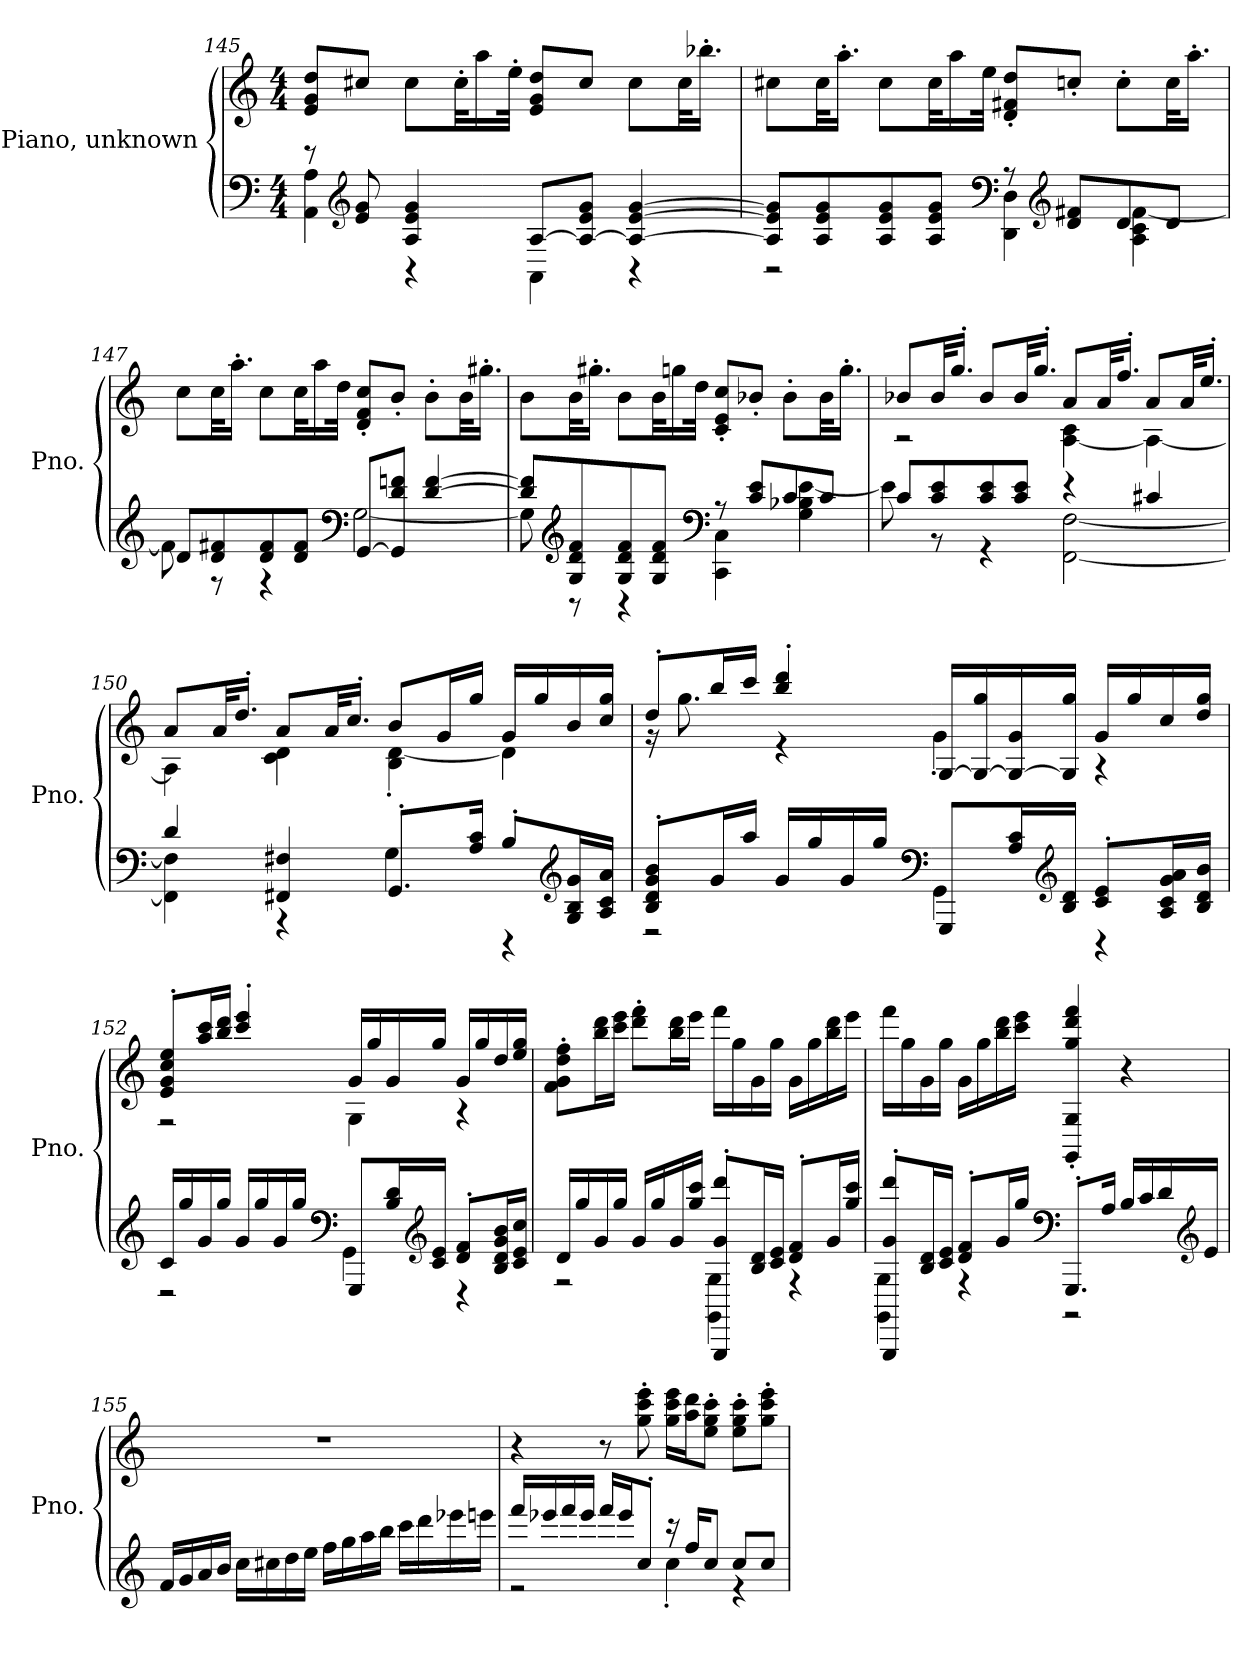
**kern	**kern
*part1	*part1
*staff2	*staff1
*I"Piano, unknown	*
*I'Pno.	*
!!LO:LB:g=z
*clefF4	*clefG2
*k[]	*k[]
*M4/4	*M4/4
=145	=145
*^	*
8r	4AA\ 4A\	8e/ 8g/ 8dd/L
*clefG2	*	*
8e/ 8g/	.	8cc#X/J
4A/ 4e/ 4g/	4r	8cc#\L
.	.	32cc#'\KL
.	.	16aa\
.	.	32ee'\JJk
[8A/L	4AA\	8e/ 8g/ 8dd/L
8A/_ 8e/ 8g/J	.	8cc#/J
4A/_ [4e/ [4g/	4r	8cc#\L
.	.	32cc#\KL
.	.	16.bb-X'\JJ
=146	=146	=146
8A/] 8e/] 8g/]L	2r	8cc#X\L
8A/ 8e/ 8g/	.	32cc#\KL
.	.	16.aa'\JJ
8A/ 8e/ 8g/	.	8cc#\L
8A/ 8e/ 8g/J	.	32cc#\KL
.	.	16aa\
.	.	32ee\JJk
*clefF4	*	*
8r	4DD\ 4D\	8d/' 8f#X/' 8dd/'L
*clefG2	*	*
8d/ 8f#X/L	.	8ccn'/J
8d/	4A\ 4c\ [4f#\	8cc'\L
8d/J	.	32cc\KL
.	.	16.aa'\JJ
!!LO:LB:g=z
=147	=147	=147
8d/L	8f#\]	8cc\L
8d/ 8f#X/	8r	32cc\KL
.	.	16.aa'\JJ
8d/ 8f#/	4r	8cc\L
8d/ 8f#/J	.	32cc\KL
.	.	16aa\
.	.	32dd\JJk
*clefF4	*	*
[8GG/L	[2G\	8d/' 8f/' 8cc/'L
8GG/] 8d/ 8fn/J	.	8b'/J
[4d/ [4f/	.	8b'\L
.	.	32b\KL
.	.	16.gg#X'\JJ
=148	=148	=148
8d/] 8f/]L	8G\]	8b\L
*clefG2	*	*
8G/ 8d/ 8f/	8r	32b\KL
.	.	16.gg#X'\JJ
8G/ 8d/ 8f/	4r	8b\L
8G/ 8d/ 8f/J	.	32b\KL
.	.	16ggn\
.	.	32dd\JJk
*clefF4	*	*
8r	4CC\ 4C\	8c/' 8e/' 8cc/'L
8c/ 8e/L	.	8b-X'/J
8c/	4G\ 4B-X\ [4e\	8b-'\L
8c/J	.	32b-\KL
.	.	16.gg'\JJ
!!LO:LB:g=z
=149	=149	=149
*	*	*^
8c/L	8e\]	8b-X/L	2r
8c/ 8e/	8r	32b-/KL	.
.	.	16.gg'/JJ	.
8c/ 8e/	4r	8b-/L	.
8c/ 8e/J	.	32b-/KL	.
.	.	16.gg'/JJ	.
4r	[2FF\ [2F\	8a/L	[4A\ 4c\
.	.	32a/KL	.
.	.	16.ff'/JJ	.
4c#X/	.	8a/L	4A\_
.	.	32a/KL	.
.	.	16.ee'/JJ	.
=150	=150	=150	=150
4d/	4FF\] 4F\]	8a/L	4A\]
.	.	32a/KL	.
.	.	16.dd'/JJ	.
4FF#X/ 4F#X/	4r	8a/L	4c\ 4d\
.	.	32a/KL	.
.	.	16.cc'/JJ	.
8.GG'/L	4G\	8b/L	4B\' [4d\'
.	.	16g/L	.
16A/ 16c/Jk	.	16gg/JJ	.
8B'/L	4r	16g/LL	4d\]
.	.	16gg/	.
*clefG2	*	*	*
16G/ 16B/ 16g/L	.	16b/	.
16A/ 16c/ 16a/JJ	.	16cc/ 16gg/JJ	.
!!LO:PB:g=z	!!
=151	=151	=151	=151
8B/' 8d/' 8g/' 8b/'L	2r	8dd'/L	16r
.	.	.	8.gg\
16g/L	.	16bb/L	.
16aa/JJ	.	16ccc/JJ	.
16g/LL	.	4bb/' 4ddd/'	4r
16gg/	.	.	.
16g/	.	.	.
16gg/JJ	.	.	.
*clefF4	*	*	*
8GGG/L	4GG\	[16G/LL	4g'\
.	.	16G/_ 16gg/	.
16A/ 16c/L	.	16G/_ 16g/	.
*clefG2	*	*	*
16B/ 16d/JJ	.	16G/] 16gg/JJ	.
8c/' 8e/'L	4r	16g/LL	4r
.	.	16gg/	.
16A/ 16c/ 16g/ 16a/L	.	16cc/	.
16B/ 16d/ 16b/JJ	.	16dd/ 16gg/JJ	.
=152	=152	=152	=152
16c/LL	2r	8e/' 8g/' 8cc/' 8ee/'L	2r
16gg/	.	.	.
16g/	.	16aa/ 16ccc/L	.
16gg/JJ	.	16bb/ 16ddd/JJ	.
16g/LL	.	4ccc/' 4eee/'	.
16gg/	.	.	.
16g/	.	.	.
16gg/JJ	.	.	.
*clefF4	*	*	*
8GGG/L	4GG\	16g/LL	4G\
.	.	16gg/	.
16B/ 16d/L	.	16g/	.
*clefG2	*	*	*
16c/ 16e/JJ	.	16gg/JJ	.
8d/' 8f/'L	4r	16g/LL	4r
.	.	16gg/	.
16B/ 16d/ 16g/ 16b/L	.	16dd/	.
16c/ 16e/ 16cc/JJ	.	16ee/ 16gg/JJ	.
*	*	*v	*v
!!LO:LB:g=z
=153	=153	=153
16d/LL	2r	8f\' 8g\' 8dd\' 8ff\'L
16gg/	.	.
16g/	.	16bb\ 16ddd\L
16gg/JJ	.	16ccc\ 16eee\JJ
16g/LL	.	8ddd\' 8fff\'L
16gg/	.	.
16g/	.	16bb\ 16ddd\L
16gg/ 16ccc/JJ	.	16eee\JJ
8GGG/' 8g/' 8ddd/'L	4GG\ 4G\	16fff\LL
.	.	16gg\
16B/ 16d/L	.	16g\
16c/ 16e/JJ	.	16gg\JJ
8d/' 8f/'L	4r	16g\LL
.	.	16gg\
16g/L	.	16bb\ 16ddd\
16gg/ 16ccc/JJ	.	16eee\JJ
=154	=154	=154
8GGG/' 8g/' 8ddd/'L	4GG\ 4G\	16fff\LL
.	.	16gg\
16B/ 16d/L	.	16g\
16c/ 16e/JJ	.	16gg\JJ
8d/' 8f/'L	4r	16g\LL
.	.	16gg\
16g/L	.	16bb\ 16ddd\
16gg/JJ	.	16ccc\ 16eee\JJ
*clefF4	*	*
8.GGG'/L	2r	4GG/' 4G/' 4gg/' 4ddd/' 4fff/'
16A/Jk	.	.
16B/LL	.	4r
16c/	.	.
16d/	.	.
*clefG2	*	*
16e/JJ	.	.
*v	*v	*
!!LO:LB:g=z
=155	=155
16f/LL	1r
16g/	.
16a/	.
16b/JJ	.
16cc\LL	.
16cc#X\	.
16dd\	.
16ee\JJ	.
16ff\LL	.
16gg\	.
16aa\	.
16bb\JJ	.
16ccc\LL	.
16ddd\	.
16eee-X\	.
16eeen\JJ	.
=156	=156
*^	*
16fff/LL	2r	4r
16eee-X/	.	.
16fff/	.	.
16eee-/JJ	.	.
16fff/LL	.	8r
16eee-/J	.	.
8cc'/J	.	8gg\' 8ccc\' 8eee\'
16r	4cc'\	16gg\ 16ccc\ 16eee\LL
16ff/KL	.	16aa\ 16ddd\J
8cc/J	.	8ee\' 8gg\' 8ccc\'J
8cc/L	4r	8ee\' 8gg\' 8ccc\'L
8cc/J	.	8gg\' 8ccc\' 8eee\'J
*v	*v	*
=	=
*-	*-
